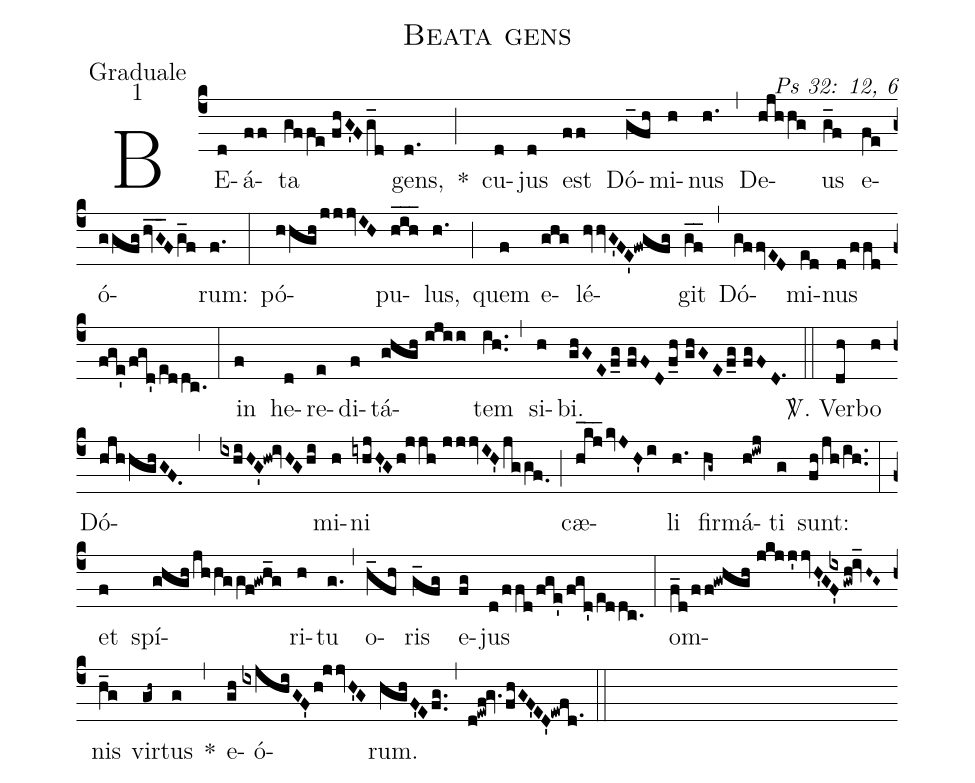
name: Beata gens;
office-part: Graduale;
mode: 1;
commentary: Ps 32: 12, 6;
%%
(c4) BE(d)á(ff)ta(gffe//fhG'F/g_d) gens,(d.) *(;) cu(d)jus(d) est(ff) Dó(g_fh)mi(h)nus(h.) (,) De(hjhhg)us(g_f) e(fe)ó(ggfg/hvG__F/g_f)rum:(f.) (:)
pó(hhgh/jjjvIH)pu(h_i_h_)lus,(h.) (;) quem(f) e(ghg)lé(hvvG'FE'!fwgfg)git(g_f_) (,) Dó(gffvED)mi(ed)nus(d/ffd/fge'/fgd'/eddc.) (:)
in(f) he(d)re(e)di(f)tá(ghgh//ijii)tem(ih..) (,) si(h)bi.(ghGE/f_g//fgFD/f_h//ghGE/f_g//fgFD.1) (::)
<sp>V/</sp>. Ver(dh)bo(h) Dó(hjhhghGF.,ixhiHG'!hw!ivHG/hi)mi(h)ni(iyhjH'G/h!jjh//jjjvIH'/jggf.0) (;) cæ(hkj___/kvJH'i)li(h.) fir(hg~)má(h!iwj)ti(g) sunt:(fh/jh/ih..) (:)
et(f) spí(ghgh/jhhggf!gwh_g)ri(h)tu(g.) (,) o(h_fh)ris(g_fg) e(fg)jus(d/ffd/fge'/fgd'/eddc.) (:)
om(f_d/ff!gwhgh//jkjj'jvH'G/[-0.5]{ix}F0'gwh!iv_H~G~)nis(h_g) vir(gh~)tus(g) *(,) e(gh)ó(ixjhiGF'/h!jjvH'G)rum.(hghF'E/fg..) (,) (d!ewf!gv./fhGF'ED'!ewfd.1) (::)
